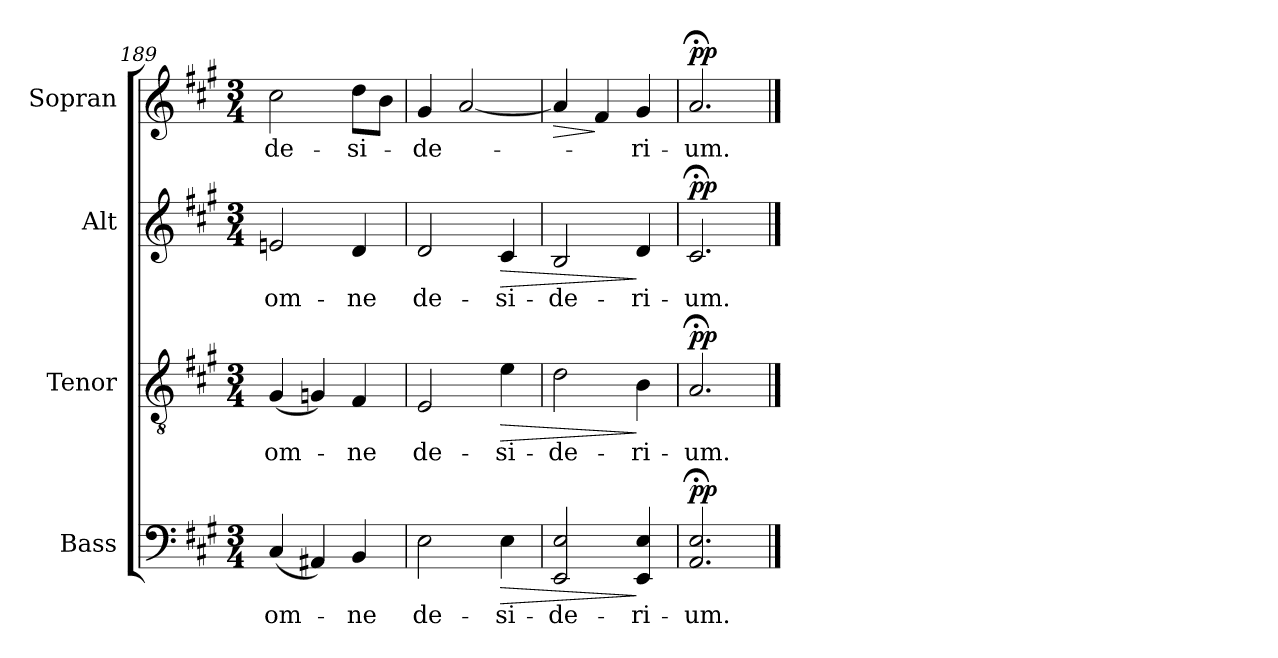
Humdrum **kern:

**kern	**text	**dynam	**kern	**text	**dynam	**kern	**text	**dynam	**kern	**text	**dynam
*part4	*part4	*part4	*part3	*part3	*part3	*part2	*part2	*part2	*part1	*part1	*part1
*staff4	*staff4	*staff4	*staff3	*staff3	*staff3	*staff2	*staff2	*staff2	*staff1	*staff1	*staff1
*I"Bass	*	*	*I"Tenor	*	*	*I"Alt	*	*	*I"Sopran	*	*
*I'B.	*	*	*I'T.	*	*	*I'A.	*	*	*I'S.	*	*
*clefF4	*	*	*clefGv2	*	*	*clefG2	*	*	*clefG2	*	*
*k[f#c#g#]	*	*	*k[f#c#g#]	*	*	*k[f#c#g#]	*	*	*k[f#c#g#]	*	*
*A:	*	*	*A:	*	*	*A:	*	*	*A:	*	*
*M3/4	*	*	*M3/4	*	*	*M3/4	*	*	*M3/4	*	*
=189	=189	=189	=189	=189	=189	=189	=189	=189	=189	=189	=189
!	!LO:LY:b	!	!	!LO:LY:b	!	!	!LO:LY:b	!	!	!LO:LY:b	!
(<4C#/	om-	.	(<4G#/	om-	.	2en/	om-	.	2cc#\	de-	.
4AA#X/)	.	.	4Gn/)	.	.	.	.	.	.	.	.
!	!LO:LY:b	!	!	!LO:LY:b	!	!	!LO:LY:b	!	!	!LO:LY:b	!
4BB/	-ne	.	4F#/	-ne	.	4d/	-ne	.	8dd\L	-si-	.
.	.	.	.	.	.	.	.	.	8b\J	.	.
=190	=190	=190	=190	=190	=190	=190	=190	=190	=190	=190	=190
!	!LO:LY:b	!	!	!LO:LY:b	!	!	!LO:LY:b	!	!	!LO:LY:b	!
2E\	de-	.	2E/	de-	.	2d/	de-	.	4g#/	-de-	.
.	.	.	.	.	.	.	.	.	[2a/	.	.
!	!LO:LY:b	!LO:HP:b	!	!LO:LY:b	!LO:HP:b	!	!LO:LY:b	!LO:HP:b	!	!	!
4E\	-si-	>	4e\	-si-	>	4c#/	-si-	>	.	.	.
=191	=191	=191	=191	=191	=191	=191	=191	=191	=191	=191	=191
!	!LO:LY:b	!	!	!LO:LY:b	!	!	!LO:LY:b	!	!	!	!LO:HP:b
2EE/ 2E/	-de-	.	2d\	-de-	.	2B/	-de-	.	4a/]	.	>
.	.	.	.	.	.	.	.	.	4f#/	.	]
!	!LO:LY:b	!	!	!LO:LY:b	!	!	!LO:LY:b	!	!	!LO:LY:b	!
4EE/ 4E/	-ri-	]	4B\	-ri-	]	4d/	-ri-	]	4g#/	-ri-	.
=192	=192	=192	=192	=192	=192	=192	=192	=192	=192	=192	=192
!	!LO:LY:b	!LO:DY:a	!	!LO:LY:b	!LO:DY:a	!	!LO:LY:b	!LO:DY:a	!	!LO:LY:b	!LO:DY:a
2.AA/;< 2.E/;<	-um.	pp	2.A;</	-um.	pp	2.c#;</	-um.	pp	2.a;</	-um.	pp
==	==	==	==	==	==	==	==	==	==	==	==
*-	*-	*-	*-	*-	*-	*-	*-	*-	*-	*-	*-
